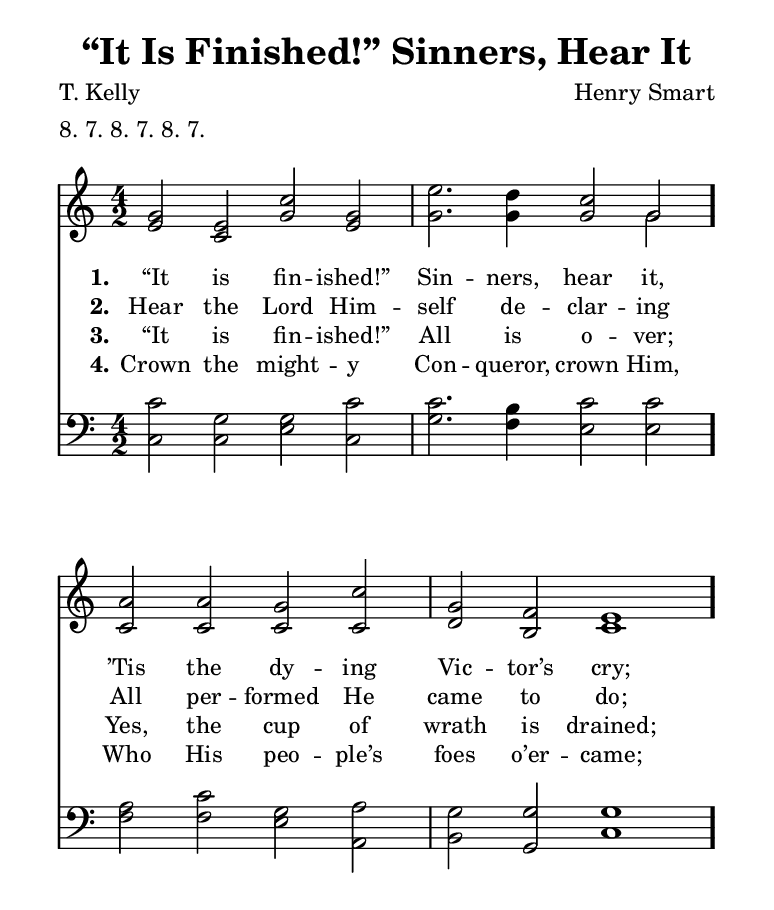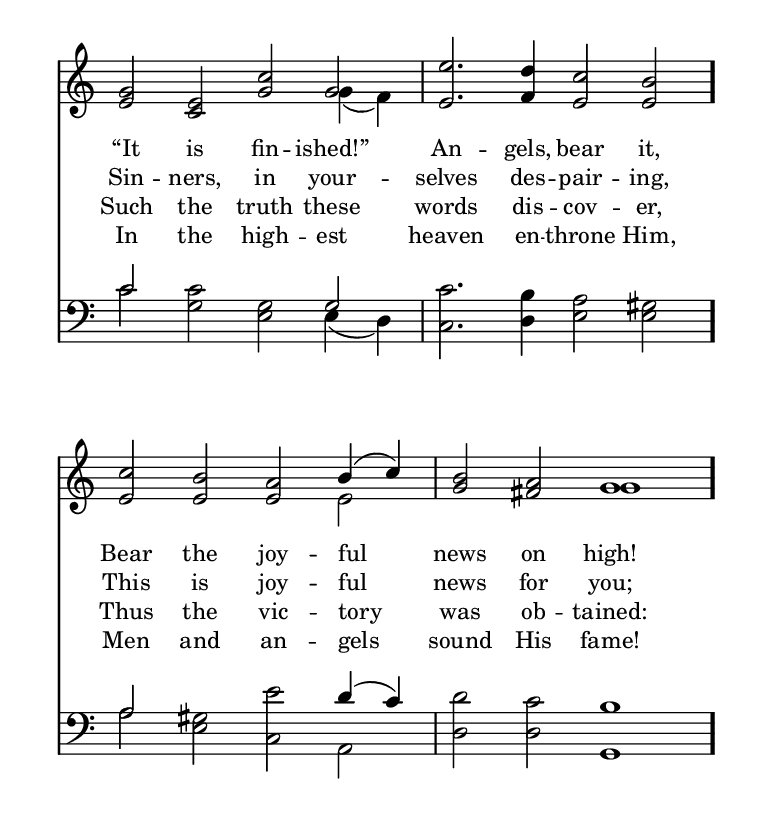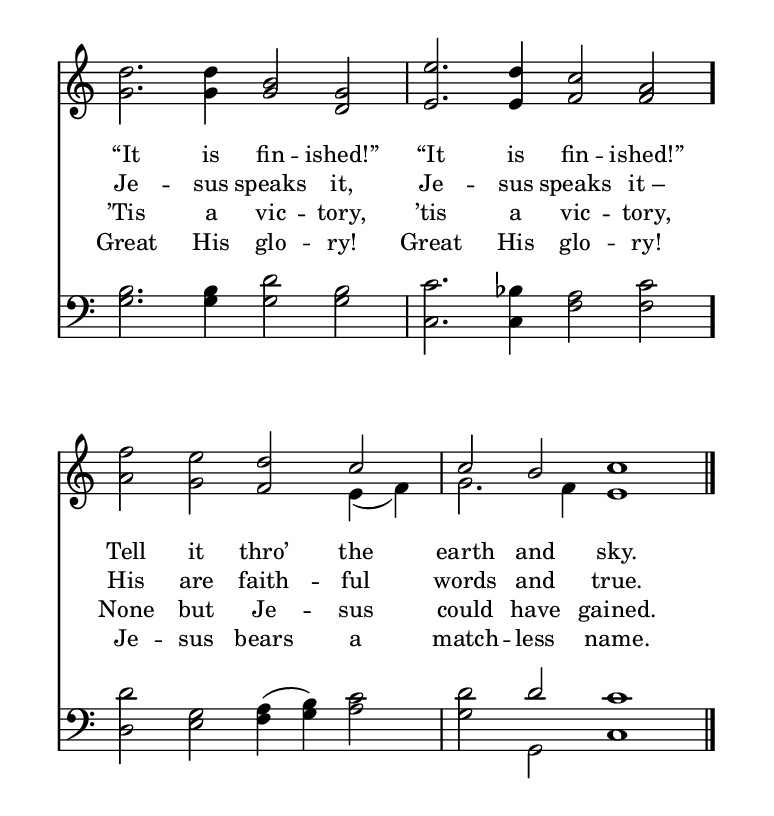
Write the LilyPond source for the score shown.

\include "common/global.ily"
\paper {
  \include "common/paper.ily"
  ragged-bottom = ##t
  ragged-last-bottom = ##t
  systems-per-page = #(cond (is-eogsized 3) (#t #f))
  system-system-spacing.padding = 9
}

\header{
  %gospel
  hymnnumber = "81"
  title = "“It Is Finished!” Sinners, Hear It"
  tunename = "Regent Square"
  meter = "8. 7. 8. 7. 8. 7."
  poet = "T. Kelly"
  composer = "Henry Smart"
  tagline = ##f
}

% for fermata in MIDI
ta = { \tempo 4=170 }
tb = { \tempo 4=85  }

patternAA = { c2 c2 c2 c2      | c2. c4 c2 c2 }
patternAB = { c2 c2 c2 c4( c4) | c2. c4 c2 c2 }

patternBA = { c2 c2 c2 c2      | c2  c2 c1 }
patternBB = { c2 c2 c2 c4( c4) | c2  c2 c1 }
patternBC = { c2 c2 c2 c4( c4) | c2. c4 c1 }
patternBD = { c2 c2 c4( c4) c2 | c2  c2 c1 }

patternCA = { c2. c4 c2 c2 }

global = {
  \include "common/overrides.ily"
  \override Staff.TimeSignature.style = #'numbered
  \time 4/2
  \override Score.MetronomeMark.transparent = ##t % hide all fermata changes too
  \ta
  \key c \major
  \autoBeamOff
}

notesSoprano = {
\global
\relative c'' {

  \changePitch \patternAA { g e c' g | e' d c g }
  \changePitch \patternBA { a a g c | g f e }
  \changePitch \patternAA { g e c' g | e' d c b }
  \changePitch \patternBB { c b a b c | b a g }
  \changePitch \patternCA { d' d b g | e' d c a }
  \changePitch \patternBA { f' e d c | c b c }

  \bar "|."

}
}

notesAlto = {
\global
\relative e' {

  \changePitch \patternAA { e c g' e | g g g g }
  \changePitch \patternBA { c, c c c | d b c }
  \changePitch \patternAB { e c g' g f | e f e e }
  \changePitch \patternBA { e e e e | g fis g }
  \changePitch \patternCA { g g g d | e e f f }
  \changePitch \patternBC { a g f e f | g f e }

}
}

notesTenor = {
\global
\relative a {

  \changePitch \patternAA { c g g c | c b c c }
  \changePitch \patternBA { a c g a | g g g }
  \changePitch \patternAA { c c g g | c b a gis }
  \changePitch \patternBB { a gis e' d c | d c b }
  \changePitch \patternCA { b b d b | c bes a c }
  \changePitch \patternBD { d g, a b c | d d c }

}
}

notesBass = {
\global
\relative f {

  \changePitch \patternAA { c c e c | g' f e e }
  \changePitch \patternBA { f f e a, | b g c }
  \changePitch \patternAB { c' g e e d | c d e e }
  \changePitch \patternBA { a e c a | d d g, }
  \changePitch \patternCA { g' g g g | c, c f f }
  \changePitch \patternBD { d e f g a | g g, c }

}
}

wordsA = \lyricmode {
\set stanza = "1."

“It is fin -- ished!” Sin -- ners, hear it, \bar "."
’Tis the dy -- ing Vic -- tor’s cry; \bar "." \eogbreak
“It is fin -- ished!” An -- gels, bear it, \bar "."
Bear the joy -- ful news on high! \bar "." \eogbreak
“It is fin -- ished!” “It is fin -- ished!” \bar "."
Tell it thro’ the earth and sky. \bar "." \eogbreak

}

wordsB = \lyricmode {
\set stanza = "2."

Hear the Lord Him -- self de -- clar -- ing
All per -- formed He came to do;
Sin -- ners, in your -- selves des -- pair -- ing,
This is joy -- ful news for you;
Je -- sus speaks it, Je -- sus speaks it_–
His are faith -- ful words and true.

}

wordsC = \lyricmode {
\set stanza = "3."

“It is fin -- ished!” All is o -- ver;
Yes, the cup of wrath is drained;
Such the truth these words dis -- cov -- er,
Thus the vic -- tory was ob -- tained:
’Tis a vic -- tory, ’tis a vic -- tory,
None but Je -- sus could have gained.

}

wordsD = \lyricmode {
\set stanza = "4."

Crown the might -- y Con -- queror, crown Him,
Who His peo -- ple’s foes o’er -- came;
In the high -- est heaven en -- throne Him,
Men and an -- gels sound His fame!
Great His glo -- ry! Great His glo -- ry!
Je -- sus bears a match -- less name.

}

\score {
  \context ChoirStaff <<
    \context Staff = upper <<
      \set Staff.autoBeaming = ##f
      \set ChoirStaff.systemStartDelimiter = #'SystemStartBar
      \set ChoirStaff.printPartCombineTexts = ##f
      \partcombine #'(2 . 9) \notesSoprano \notesAlto
      \context NullVoice = sopranos { \voiceOne << \notesSoprano >> }
      \context Lyrics = one   \lyricsto sopranos \wordsA
      \context Lyrics = two   \lyricsto sopranos \wordsB
      \context Lyrics = three \lyricsto sopranos \wordsC
      \context Lyrics = four  \lyricsto sopranos \wordsD
    >>
    \context Staff = men <<
      \set Staff.autoBeaming = ##f
      \clef bass
      \set ChoirStaff.printPartCombineTexts = ##f
      \partcombine #'(2 . 9) \notesTenor \notesBass
    >>
  >>
  \layout {
    \include "common/layout.ily"
  }
  \midi{
    \include "common/midi.ily"
  }
}

\version "2.19.49"  % necessary for upgrading to future LilyPond versions.

% vi:set et ts=2 sw=2 ai nocindent syntax=lilypond:
